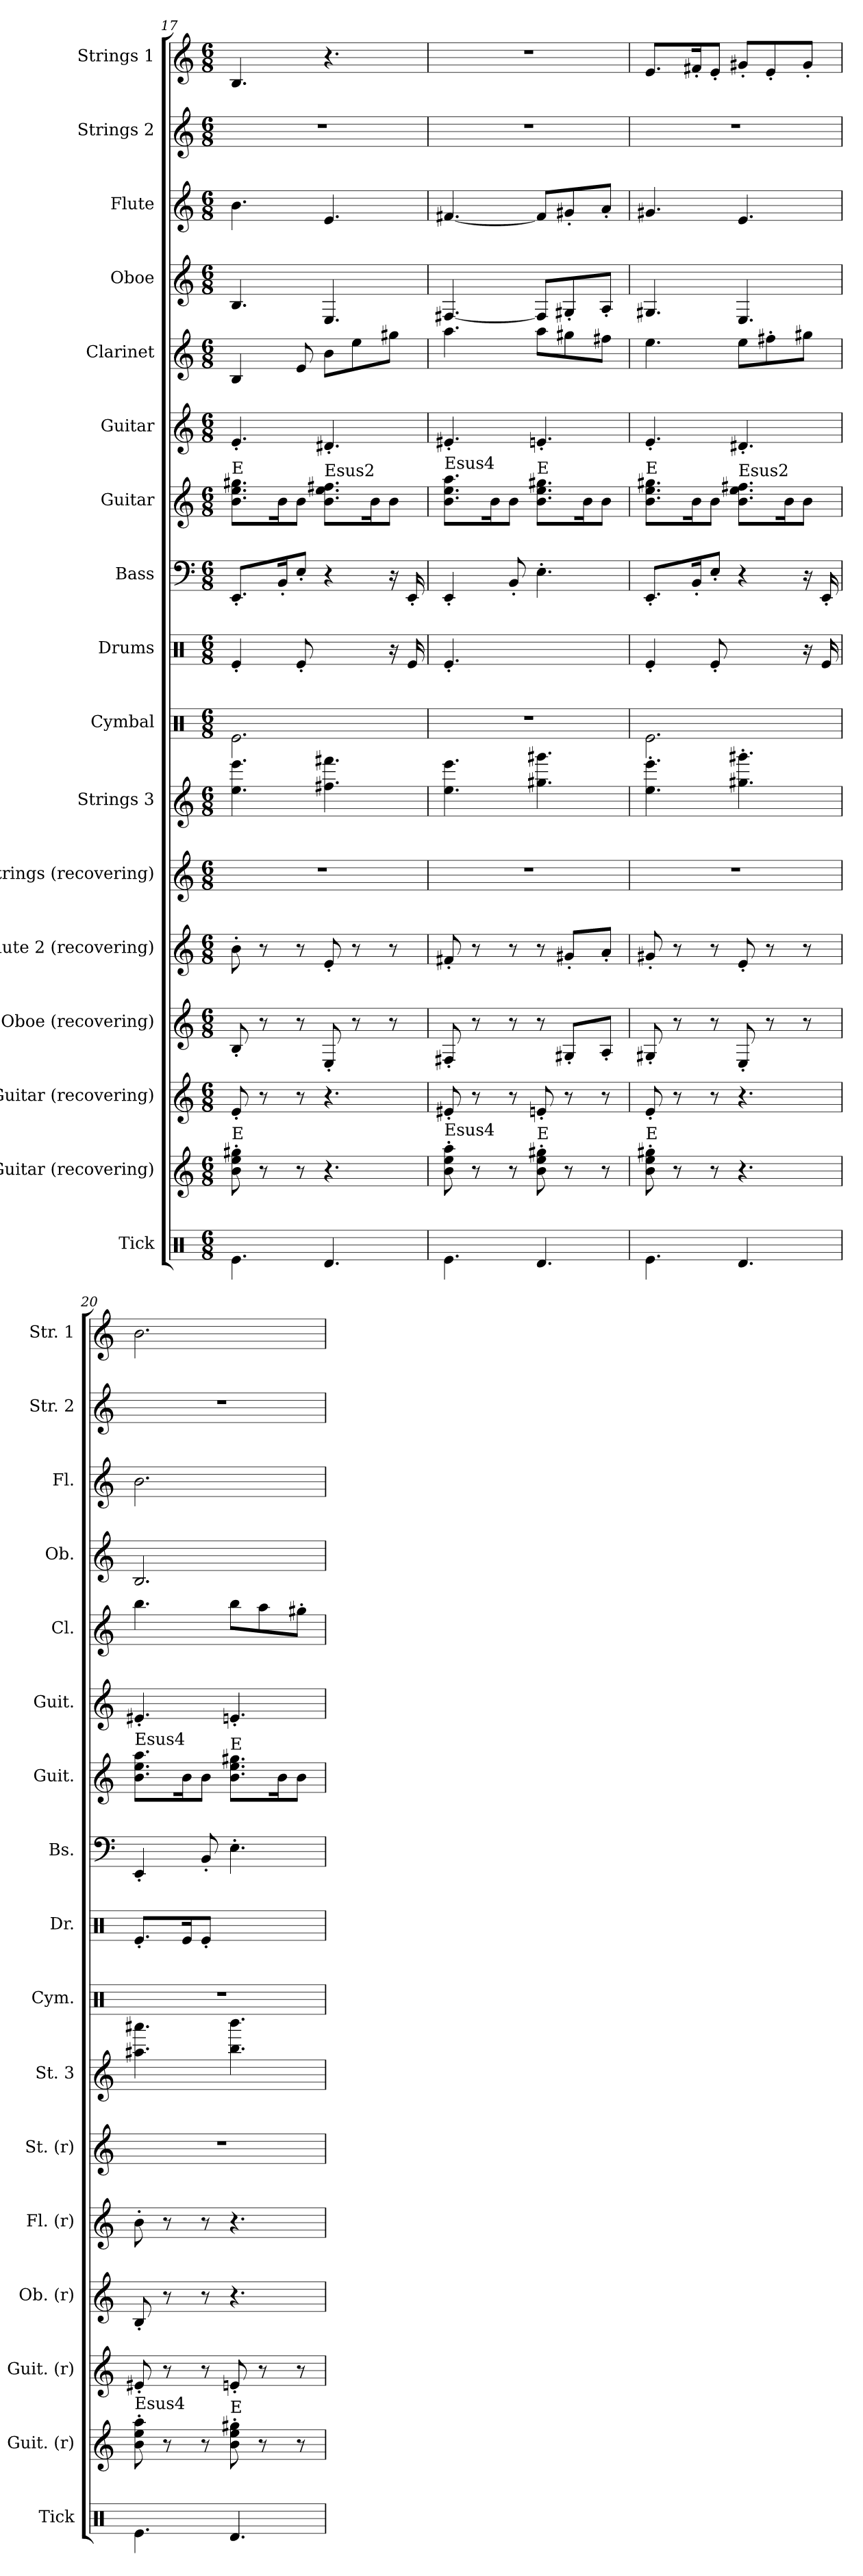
**kern	**kern	**kern	**kern	**kern	**kern	**kern	**kern	**kern	**kern	**kern	**kern	**kern	**kern	**kern	**kern	**kern
*part17	*part16	*part15	*part14	*part13	*part12	*part11	*part10	*part9	*part8	*part7	*part6	*part5	*part4	*part3	*part2	*part1
*staff17	*staff16	*staff15	*staff14	*staff13	*staff12	*staff11	*staff10	*staff9	*staff8	*staff7	*staff6	*staff5	*staff4	*staff3	*staff2	*staff1
*I"Tick	*I"Guitar (recovering)	*I"Guitar (recovering)	*I"Oboe (recovering)	*I"Flute 2 (recovering)	*I"Strings (recovering)	*I"Strings 3	*I"Cymbal	*I"Drums	*I"Bass	*I"Guitar	*I"Guitar	*I"Clarinet	*I"Oboe	*I"Flute	*I"Strings 2	*I"Strings 1
*I'Tick	*I'Guit. (r)	*I'Guit. (r)	*I'Ob. (r)	*I'Fl. (r)	*I'St. (r)	*I'St. 3	*I'Cym.	*I'Dr.	*I'Bs.	*I'Guit.	*I'Guit.	*I'Cl.	*I'Ob.	*I'Fl.	*I'Str. 2	*I'Str. 1
*clefX	*clefG2	*clefG2	*clefG2	*clefG2	*clefG2	*clefG2	*clefX	*clefX	*clefF4	*clefG2	*clefG2	*clefG2	*clefG2	*clefG2	*clefG2	*clefG2
*	*ITrd7c12	*	*	*	*ITrd7c12	*ITrd7c12	*	*	*ITrd7c12	*ITrd7c12	*	*ITrd7c12	*	*	*ITrd7c12	*ITrd7c12
*k[]	*k[]	*k[]	*k[]	*k[]	*k[]	*k[]	*k[]	*k[]	*k[]	*k[]	*k[]	*k[]	*k[]	*k[]	*k[]	*k[]
*M6/8	*M6/8	*M6/8	*M6/8	*M6/8	*M6/8	*M6/8	*M6/8	*M6/8	*M6/8	*M6/8	*M6/8	*M6/8	*M6/8	*M6/8	*M6/8	*M6/8
=17	=17	=17	=17	=17	=17	=17	=17	=17	=17	=17	=17	=17	=17	=17	=17	=17
!	!	!	!	!	!	!	!	!	!	!LO:TX:a:t=E	!	!	!	!	!	!
!	!LO:TX:a:t=E	!	!	!	!	!	!	!	!	!	!	!	!	!	!	!
4.Re\	8B\' 8e\' 8g#X\'	8e'/	8B'/	8b'\	2.r	4.e\ 4.ee\	2.Re\	4Re'/	8.EEE'/L	8.B\ 8.e\ 8.g#X\L	4.e'/	4BB/	4.B/	4.b\	2.r	4.BB/
.	8r	8r	8r	8r	.	.	.	.	.	.	.	.	.	.	.	.
.	.	.	.	.	.	.	.	.	16BBB'/K	16B\ 16e\yy 16g#\yyK	.	.	.	.	.	.
.	8r	8r	8r	8r	.	.	.	8Re'/	8EE'/J	8B\ 8e\yy 8g#\yyJ	.	8E/	.	.	.	.
!	!	!	!	!	!	!	!	!	!	!LO:TX:a:t=Esus2	!	!	!	!	!	!
4.Rd/	4.r	4.r	8E'/	8e'/	.	4.f#X\ 4.ff#X\	.	4R'\	4r	8.B\ 8.e\ 8.f#X\L	4.d#X'/	8B\L	4.E/	4.e/	.	4.r
.	.	.	8r	8r	.	.	.	.	.	.	.	8e\	.	.	.	.
.	.	.	.	.	.	.	.	.	.	16B\ 16e\yy 16f#\yyK	.	.	.	.	.	.
.	.	.	8r	8r	.	.	.	16r	16r	8B\ 8e\yy 8f#\yyJ	.	8g#X\J	.	.	.	.
.	.	.	.	.	.	.	.	16Re/	16EEE'/	.	.	.	.	.	.	.
=18	=18	=18	=18	=18	=18	=18	=18	=18	=18	=18	=18	=18	=18	=18	=18	=18
!	!	!	!	!	!	!	!	!	!	!LO:TX:a:t=Esus4	!	!	!	!	!	!
!	!LO:TX:a:t=Esus4	!	!	!	!	!	!	!	!	!	!	!	!	!	!	!
4.Re\	8B\' 8e\' 8a\'	8e#X'/	8F#X'/	8f#X'/	2.r	4.e\ 4.ee\	2.r	4.Re'/	4EEE'/	8.B\ 8.e\ 8.a\L	4.e#X'/	4.a\	[4.F#X/	[4.f#X/	2.r	2.r
.	8r	8r	8r	8r	.	.	.	.	.	.	.	.	.	.	.	.
.	.	.	.	.	.	.	.	.	.	16B\ 16e\yy 16a\yyK	.	.	.	.	.	.
.	8r	8r	8r	8r	.	.	.	.	8BBB'/	8B\ 8e\yy 8a\yyJ	.	.	.	.	.	.
!	!	!	!	!	!	!	!	!	!	!LO:TX:a:t=E	!	!	!	!	!	!
!	!LO:TX:a:t=E	!	!	!	!	!	!	!	!	!	!	!	!	!	!	!
4.Rd/	8B\' 8e\' 8g#X\'	8en'/	8r	8r	.	4.g#X\ 4.gg#X\	.	4.R'\	4.EE'\	8.B\ 8.e\ 8.g#X\L	4.en'/	8a\L	8F#/L]	8f#/L]	.	.
.	8r	8r	8G#X'/L	8g#X'/L	.	.	.	.	.	.	.	8g#X\	8G#X'/	8g#X'/	.	.
.	.	.	.	.	.	.	.	.	.	16B\ 16e\yy 16g#\yyK	.	.	.	.	.	.
.	8r	8r	8A'/J	8a'/J	.	.	.	.	.	8B\ 8e\yy 8g#\yyJ	.	8f#X\J	8A'/J	8a'/J	.	.
!!LO:PB:g=z
=19	=19	=19	=19	=19	=19	=19	=19	=19	=19	=19	=19	=19	=19	=19	=19	=19
!	!	!	!	!	!	!	!	!	!	!LO:TX:a:t=E	!	!	!	!	!	!
!	!LO:TX:a:t=E	!	!	!	!	!	!	!	!	!	!	!	!	!	!	!
4.Re\	8B\' 8e\' 8g#X\'	8e'/	8G#X'/	8g#X'/	2.r	4.e\' 4.ee\'	2.Re\	4Re'/	8.EEE'/L	8.B\ 8.e\ 8.g#X\L	4.e'/	4.e\	4.G#X/	4.g#X/	2.r	8.E/L
.	8r	8r	8r	8r	.	.	.	.	.	.	.	.	.	.	.	.
.	.	.	.	.	.	.	.	.	16BBB'/K	16B\ 16e\yy 16g#\yyK	.	.	.	.	.	16F#X'/K
.	8r	8r	8r	8r	.	.	.	8Re'/	8EE'/J	8B\ 8e\yy 8g#\yyJ	.	.	.	.	.	8E'/J
!	!	!	!	!	!	!	!	!	!	!LO:TX:a:t=Esus2	!	!	!	!	!	!
4.Rd/	4.r	4.r	8E'/	8e'/	.	4.g#X\' 4.gg#X\'	.	4R'\	4r	8.B\ 8.e\ 8.f#X\L	4.d#X'/	8e\L	4.E/	4.e/	.	8G#X'/L
.	.	.	8r	8r	.	.	.	.	.	.	.	8f#X'\	.	.	.	8E'/
.	.	.	.	.	.	.	.	.	.	16B\ 16e\yy 16f#\yyK	.	.	.	.	.	.
.	.	.	8r	8r	.	.	.	16r	16r	8B\ 8e\yy 8f#\yyJ	.	8g#X\J	.	.	.	8G#'/J
.	.	.	.	.	.	.	.	16Re/	16EEE'/	.	.	.	.	.	.	.
=20	=20	=20	=20	=20	=20	=20	=20	=20	=20	=20	=20	=20	=20	=20	=20	=20
!	!	!	!	!	!	!	!	!	!	!LO:TX:a:t=Esus4	!	!	!	!	!	!
!	!LO:TX:a:t=Esus4	!	!	!	!	!	!	!	!	!	!	!	!	!	!	!
4.Re\	8B\' 8e\' 8a\'	8e#X'/	8B'/	8b'\	2.r	4.a#X\ 4.aa#X\	2.r	8.Re'/L	4EEE'/	8.B\ 8.e\ 8.a\L	4.e#X'/	4.b\	2.B/	2.b\	2.r	2.B\
.	8r	8r	8r	8r	.	.	.	.	.	.	.	.	.	.	.	.
.	.	.	.	.	.	.	.	16Re/K	.	16B\ 16e\yy 16a\yyK	.	.	.	.	.	.
.	8r	8r	8r	8r	.	.	.	8Re'/J	8BBB'/	8B\ 8e\yy 8a\yyJ	.	.	.	.	.	.
!	!	!	!	!	!	!	!	!	!	!LO:TX:a:t=E	!	!	!	!	!	!
!	!LO:TX:a:t=E	!	!	!	!	!	!	!	!	!	!	!	!	!	!	!
4.Rd/	8B\' 8e\' 8g#X\'	8en'/	4.r	4.r	.	4.b\ 4.bb\	.	4.R'\	4.EE'\	8.B\ 8.e\ 8.g#X\L	4.en'/	8b\L	.	.	.	.
.	8r	8r	.	.	.	.	.	.	.	.	.	8a\	.	.	.	.
.	.	.	.	.	.	.	.	.	.	16B\ 16e\yy 16g#\yyK	.	.	.	.	.	.
.	8r	8r	.	.	.	.	.	.	.	8B\ 8e\yy 8g#\yyJ	.	8g#X'\J	.	.	.	.
=	=	=	=	=	=	=	=	=	=	=	=	=	=	=	=	=
*-	*-	*-	*-	*-	*-	*-	*-	*-	*-	*-	*-	*-	*-	*-	*-	*-
